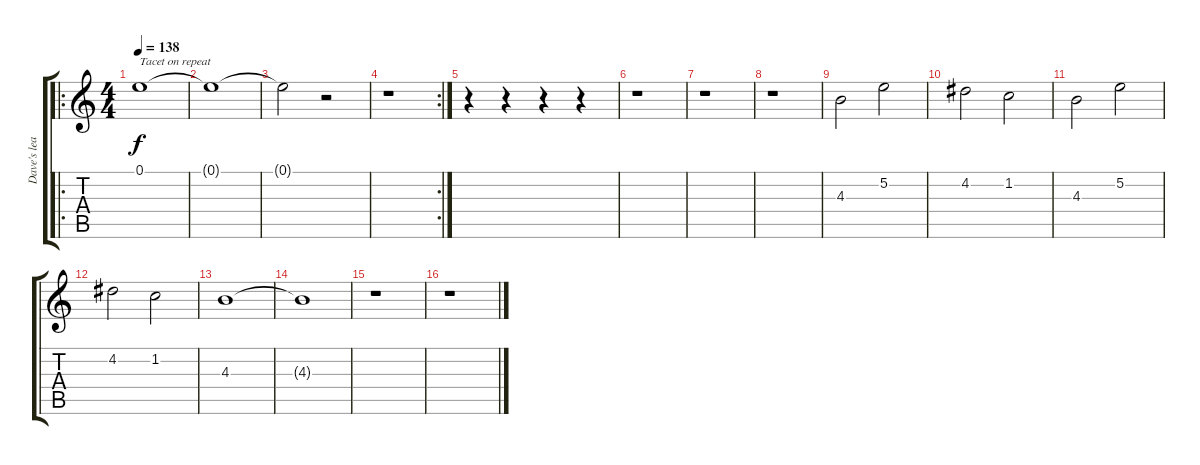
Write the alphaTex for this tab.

\track ("Dave's lead" "Dave's lea") {instrument distortionguitar}
\staff {score tabs}
\tuning (E4 B3 G3 D3 A2 E2) {hide}
\ro
\ts (4 4)
\tempo 138
\clef g2
\ks c
0.1.1{txt "Tacet on repeat" dy f} |
0.1{t}.1 |
0.1{t}.2 r.2 |
\rc 2
r.1 |
r.4 r.4 r.4 r.4 |
r.1 |
r.1 |
r.1 |
4.3.2 5.2.2 |
4.2.2 1.2.2 |
4.3.2 5.2.2 |
4.2.2 1.2.2 |
4.3.1 |
4.3{t}.1 |
r.1 |
r.1
